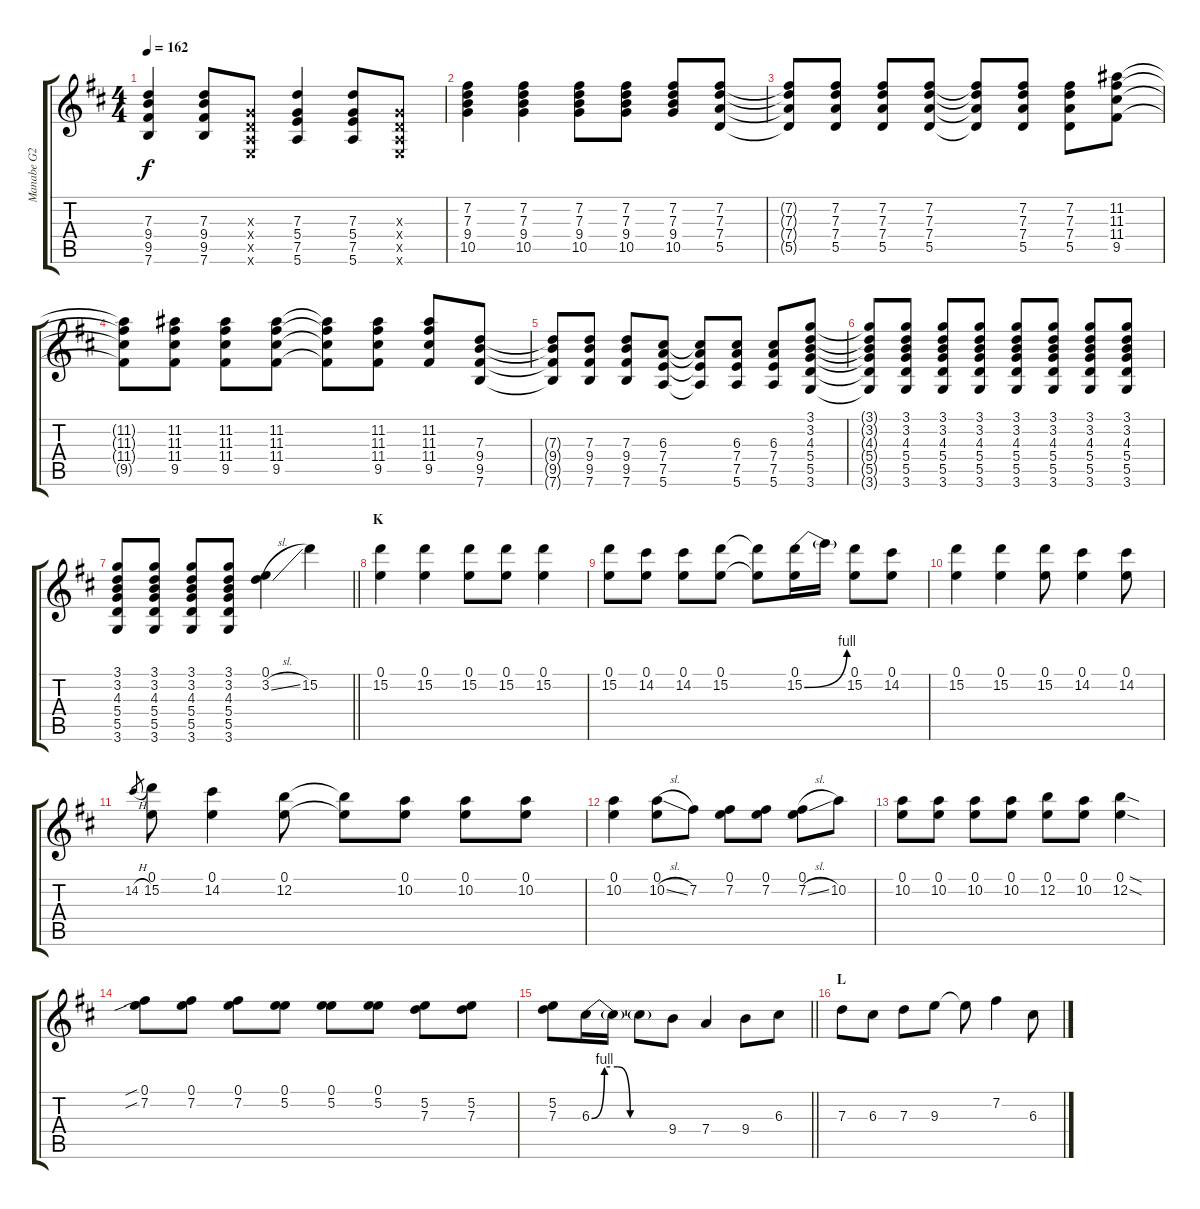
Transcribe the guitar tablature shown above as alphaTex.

\track ("Manabe G2" "Manabe G2") {instrument overdrivenguitar}
\staff {score tabs}
\tuning (E4 B3 G3 D3 A2 E2) {hide}
\ts (4 4)
\tempo 162
\clef g2
\ks d
(7.3 9.4 9.5 7.6).4{dy f} (7.3 9.4 9.5 7.6).8 (0.3{x} 0.4{x} 0.5{x} 0.6{x}).8 (7.3 5.4 7.5 5.6).4 (7.3 5.4 7.5 5.6).8 (0.3{x} 0.4{x} 0.5{x} 0.6{x}).8 |
(7.2 7.3 9.4 10.5).4 (7.2 7.3 9.4 10.5).4 (7.2 7.3 9.4 10.5).8 (7.2 7.3 9.4 10.5).8 (7.2 7.3 9.4 10.5).8 (7.2 7.3 7.4 5.5).8 |
(7.2{t} 7.3{t} 7.4{t} 5.5{t}).8 (7.2 7.3 7.4 5.5).8 (7.2 7.3 7.4 5.5).8 (7.2 7.3 7.4 5.5).8 (7.2{t} 7.3{t} 7.4{t} 5.5{t}).8 (7.2 7.3 7.4 5.5).8 (7.2 7.3 7.4 5.5).8 (11.2 11.3 11.4 9.5).8 |
(11.2{t} 11.3{t} 11.4{t} 9.5{t}).8 (11.2 11.3 11.4 9.5).8 (11.2 11.3 11.4 9.5).8 (11.2 11.3 11.4 9.5).8 (11.2{t} 11.3{t} 11.4{t} 9.5{t}).8 (11.2 11.3 11.4 9.5).8 (11.2 11.3 11.4 9.5).8 (7.3 9.4 9.5 7.6).8 |
(7.3{t} 9.4{t} 9.5{t} 7.6{t}).8 (7.3 9.4 9.5 7.6).8 (7.3 9.4 9.5 7.6).8 (6.3 7.4 7.5 5.6).8 (6.3{t} 7.4{t} 7.5{t} 5.6{t}).8 (6.3 7.4 7.5 5.6).8 (6.3 7.4 7.5 5.6).8 (3.1 3.2 4.3 5.4 5.5 3.6).8 |
(3.1{t} 3.2{t} 4.3{t} 5.4{t} 5.5{t} 3.6{t}).8 (3.1 3.2 4.3 5.4 5.5 3.6).8 (3.1 3.2 4.3 5.4 5.5 3.6).8 (3.1 3.2 4.3 5.4 5.5 3.6).8 (3.1 3.2 4.3 5.4 5.5 3.6).8 (3.1 3.2 4.3 5.4 5.5 3.6).8 (3.1 3.2 4.3 5.4 5.5 3.6).8 (3.1 3.2 4.3 5.4 5.5 3.6).8 |
\barLineRight lightlight
(3.1 3.2 4.3 5.4 5.5 3.6).8 (3.1 3.2 4.3 5.4 5.5 3.6).8 (3.1 3.2 4.3 5.4 5.5 3.6).8 (3.1 3.2 4.3 5.4 5.5 3.6).8 (0.1 3.2{sl}).4{volume 16} 15.2.4 |
\section ("" "K")
(0.1 15.2).4 (0.1 15.2).4 (0.1 15.2).8 (0.1 15.2).8 (0.1 15.2).4 |
(0.1 15.2).8 (0.1 14.2).8 (0.1 14.2).8 (0.1 15.2).8 (0.1{t} 15.2{t}).8 (0.1 15.2{be (bend 0 0 60 4)}).16 15.2{t}.16 (0.1 15.2).8 (0.1 14.2).8 |
(0.1 15.2).4 (0.1 15.2).4 (0.1 15.2).8 (0.1 14.2).4 (0.1 14.2).8 |
14.2{h}.8{gr} (0.1 15.2).8 (0.1 14.2).4 (0.1 12.2).8 (0.1{t} 12.2{t}).8 (0.1 10.2).8 (0.1 10.2).8 (0.1 10.2).8 |
(0.1 10.2).4 (0.1 10.2{sl}).8 7.2.8 (0.1 7.2).8 (0.1 7.2).8 (0.1 7.2{sl}).8 10.2.8 |
(0.1 10.2).8 (0.1 10.2).8 (0.1 10.2).8 (0.1 10.2).8 (0.1 12.2).8 (0.1 10.2).8 (0.1{sod} 12.2{sod}).4 |
(0.1{sib} 7.2{sib}).8 (0.1 7.2).8 (0.1 7.2).8 (0.1 5.2).8 (0.1 5.2).8 (0.1 5.2).8 (5.2 7.3).8 (5.2 7.3).8 |
\barLineRight lightlight
(5.2 7.3).8 6.3{be (custom 0 0 10 4 20 4 30 0 60 0)}.16 6.3{t}.16 6.3{t}.8 9.4.8 7.4.4 9.4.8 6.3.8{volume 11} |
\section ("" "L")
7.3.8 6.3.8 7.3.8 9.3.8 9.3{t}.8 7.2.4 6.3.8
